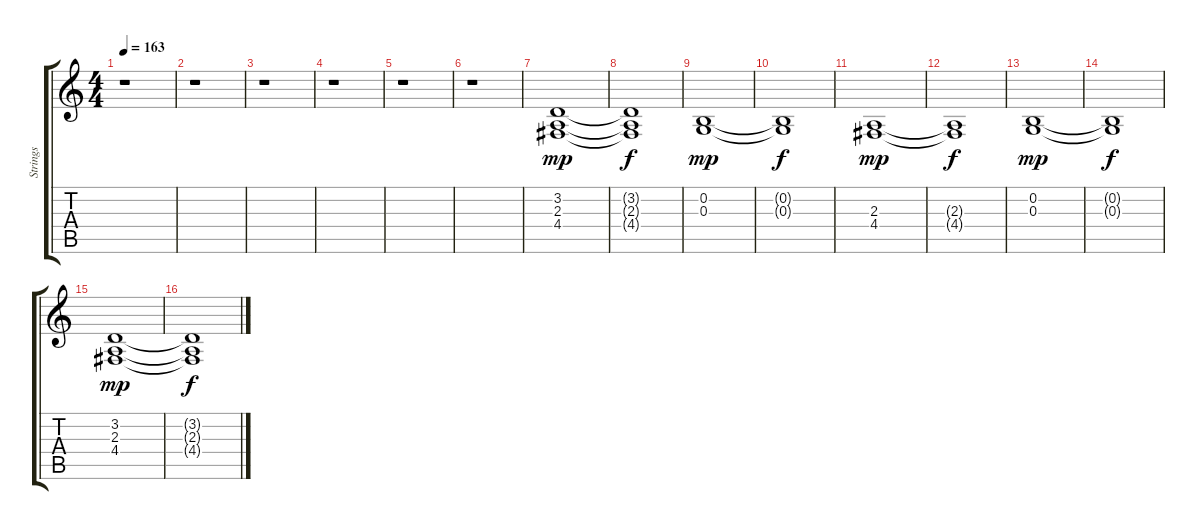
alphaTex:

\track ("Strings             " "Strings   ") {instrument stringensemble1}
\staff {score tabs}
\tuning (E4 B3 G3 D3 A2 E2) {hide}
\ts (4 4)
\tempo 163
\clef g2
\ks c
r.1{dy f} |
r.1 |
r.1 |
r.1 |
r.1 |
r.1 |
(3.2 2.3 4.4).1{dy mp} |
(3.2{t} 2.3{t} 4.4{t}).1{dy f} |
(0.2 0.3).1{dy mp} |
(0.2{t} 0.3{t}).1{dy f} |
(2.3 4.4).1{dy mp} |
(2.3{t} 4.4{t}).1{dy f} |
(0.2 0.3).1{dy mp} |
(0.2{t} 0.3{t}).1{dy f} |
(3.2 2.3 4.4).1{dy mp} |
(3.2{t} 2.3{t} 4.4{t}).1{dy f}
